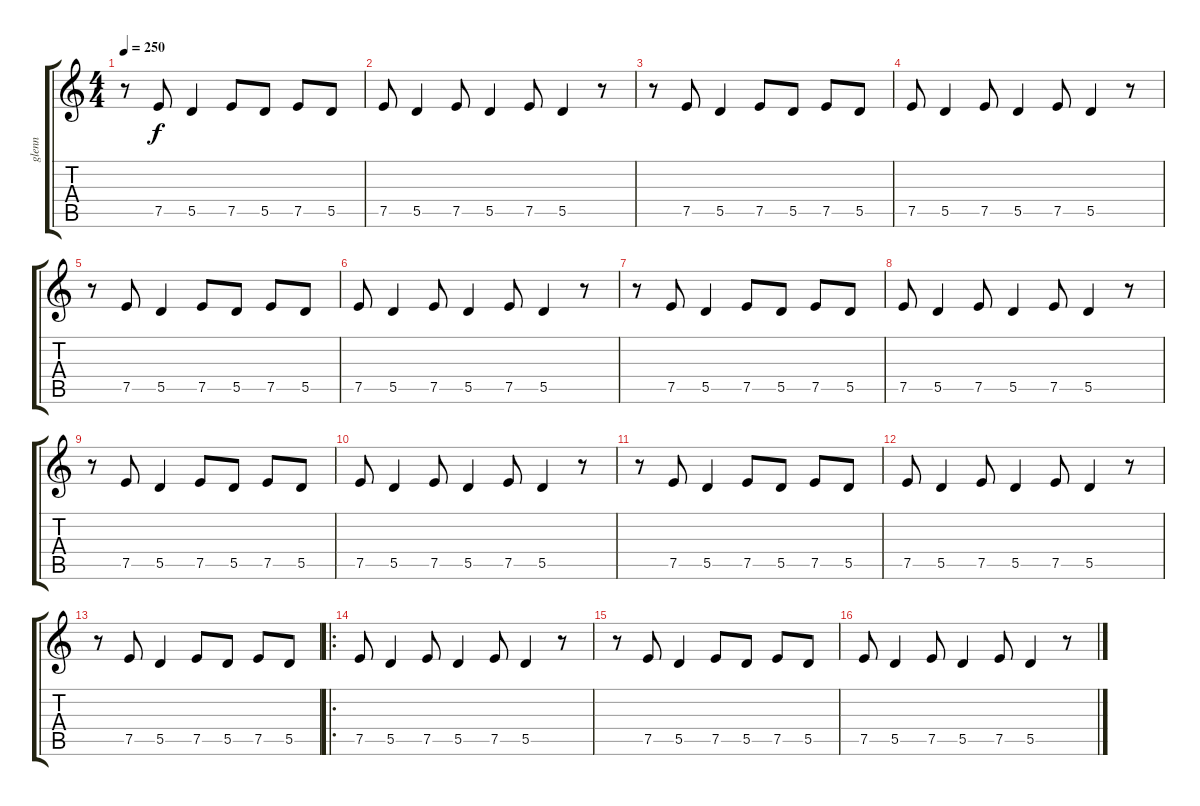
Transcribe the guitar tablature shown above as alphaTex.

\track ("glenn" "glenn") {instrument overdrivenguitar}
\staff {score tabs}
\tuning (E4 B3 G3 D3 A2 E2) {hide}
\ts (4 4)
\tempo 250
\clef g2
\ks c
r.8{dy f} 7.5.8 5.5.4 7.5.8 5.5.8 7.5.8 5.5.8 |
7.5.8 5.5.4 7.5.8 5.5.4 7.5.8 5.5.4 r.8 |
r.8 7.5.8 5.5.4 7.5.8 5.5.8 7.5.8 5.5.8 |
7.5.8 5.5.4 7.5.8 5.5.4 7.5.8 5.5.4 r.8 |
r.8 7.5.8 5.5.4 7.5.8 5.5.8 7.5.8 5.5.8 |
7.5.8 5.5.4 7.5.8 5.5.4 7.5.8 5.5.4 r.8 |
r.8 7.5.8 5.5.4 7.5.8 5.5.8 7.5.8 5.5.8 |
7.5.8 5.5.4 7.5.8 5.5.4 7.5.8 5.5.4 r.8 |
r.8 7.5.8 5.5.4 7.5.8 5.5.8 7.5.8 5.5.8 |
7.5.8 5.5.4 7.5.8 5.5.4 7.5.8 5.5.4 r.8 |
r.8 7.5.8 5.5.4 7.5.8 5.5.8 7.5.8 5.5.8 |
7.5.8 5.5.4 7.5.8 5.5.4 7.5.8 5.5.4 r.8 |
r.8 7.5.8 5.5.4 7.5.8 5.5.8 7.5.8 5.5.8 |
\ro
7.5.8 5.5.4 7.5.8 5.5.4 7.5.8 5.5.4 r.8 |
r.8 7.5.8 5.5.4 7.5.8 5.5.8 7.5.8 5.5.8 |
7.5.8 5.5.4 7.5.8 5.5.4 7.5.8 5.5.4 r.8
